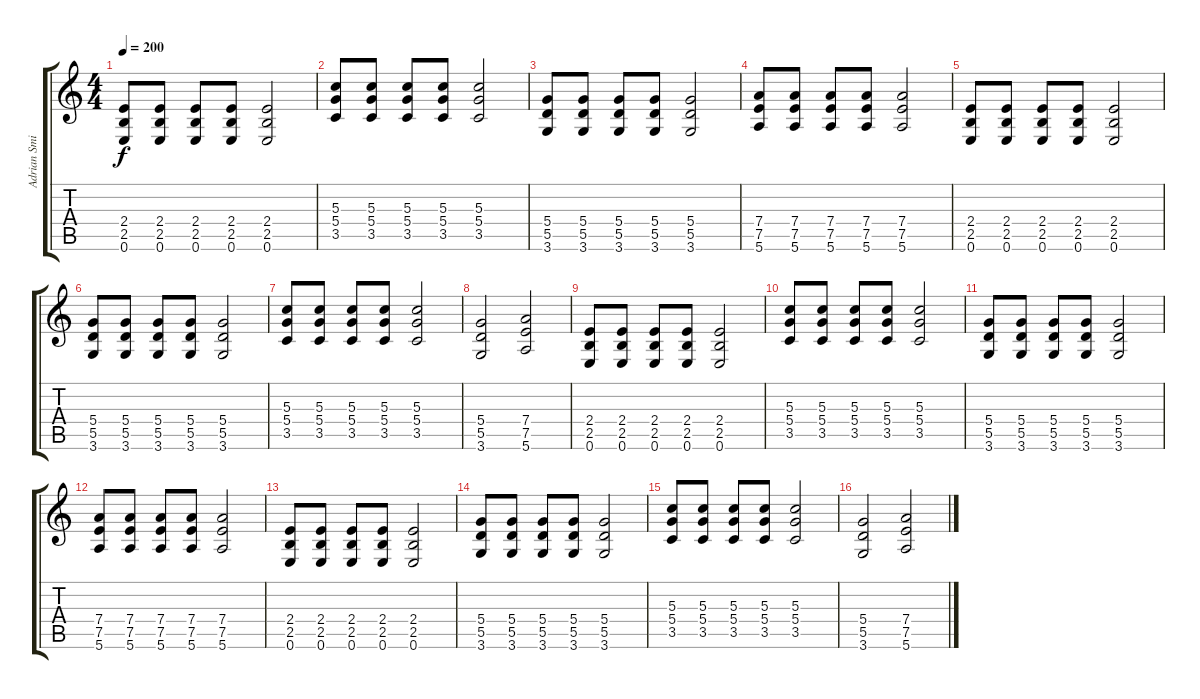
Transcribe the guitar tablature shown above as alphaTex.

\track ("Adrian Smith" "Adrian Smi") {instrument distortionguitar}
\staff {score tabs}
\tuning (E4 B3 G3 D3 A2 E2) {hide}
\ts (4 4)
\tempo 200
\clef g2
\ks c
(2.4 2.5 0.6).8{dy f} (2.4 2.5 0.6).8 (2.4 2.5 0.6).8 (2.4 2.5 0.6).8 (2.4 2.5 0.6).2 |
(5.3 5.4 3.5).8 (5.3 5.4 3.5).8 (5.3 5.4 3.5).8 (5.3 5.4 3.5).8 (5.3 5.4 3.5).2 |
(5.4 5.5 3.6).8 (5.4 5.5 3.6).8 (5.4 5.5 3.6).8 (5.4 5.5 3.6).8 (5.4 5.5 3.6).2 |
(7.4 7.5 5.6).8 (7.4 7.5 5.6).8 (7.4 7.5 5.6).8 (7.4 7.5 5.6).8 (7.4 7.5 5.6).2 |
(2.4 2.5 0.6).8 (2.4 2.5 0.6).8 (2.4 2.5 0.6).8 (2.4 2.5 0.6).8 (2.4 2.5 0.6).2 |
(5.4 5.5 3.6).8 (5.4 5.5 3.6).8 (5.4 5.5 3.6).8 (5.4 5.5 3.6).8 (5.4 5.5 3.6).2 |
(5.3 5.4 3.5).8 (5.3 5.4 3.5).8 (5.3 5.4 3.5).8 (5.3 5.4 3.5).8 (5.3 5.4 3.5).2 |
(5.4 5.5 3.6).2 (7.4 7.5 5.6).2 |
(2.4 2.5 0.6).8 (2.4 2.5 0.6).8 (2.4 2.5 0.6).8 (2.4 2.5 0.6).8 (2.4 2.5 0.6).2 |
(5.3 5.4 3.5).8 (5.3 5.4 3.5).8 (5.3 5.4 3.5).8 (5.3 5.4 3.5).8 (5.3 5.4 3.5).2 |
(5.4 5.5 3.6).8 (5.4 5.5 3.6).8 (5.4 5.5 3.6).8 (5.4 5.5 3.6).8 (5.4 5.5 3.6).2 |
(7.4 7.5 5.6).8 (7.4 7.5 5.6).8 (7.4 7.5 5.6).8 (7.4 7.5 5.6).8 (7.4 7.5 5.6).2 |
(2.4 2.5 0.6).8 (2.4 2.5 0.6).8 (2.4 2.5 0.6).8 (2.4 2.5 0.6).8 (2.4 2.5 0.6).2 |
(5.4 5.5 3.6).8 (5.4 5.5 3.6).8 (5.4 5.5 3.6).8 (5.4 5.5 3.6).8 (5.4 5.5 3.6).2 |
(5.3 5.4 3.5).8 (5.3 5.4 3.5).8 (5.3 5.4 3.5).8 (5.3 5.4 3.5).8 (5.3 5.4 3.5).2 |
(5.4 5.5 3.6).2 (7.4 7.5 5.6).2
